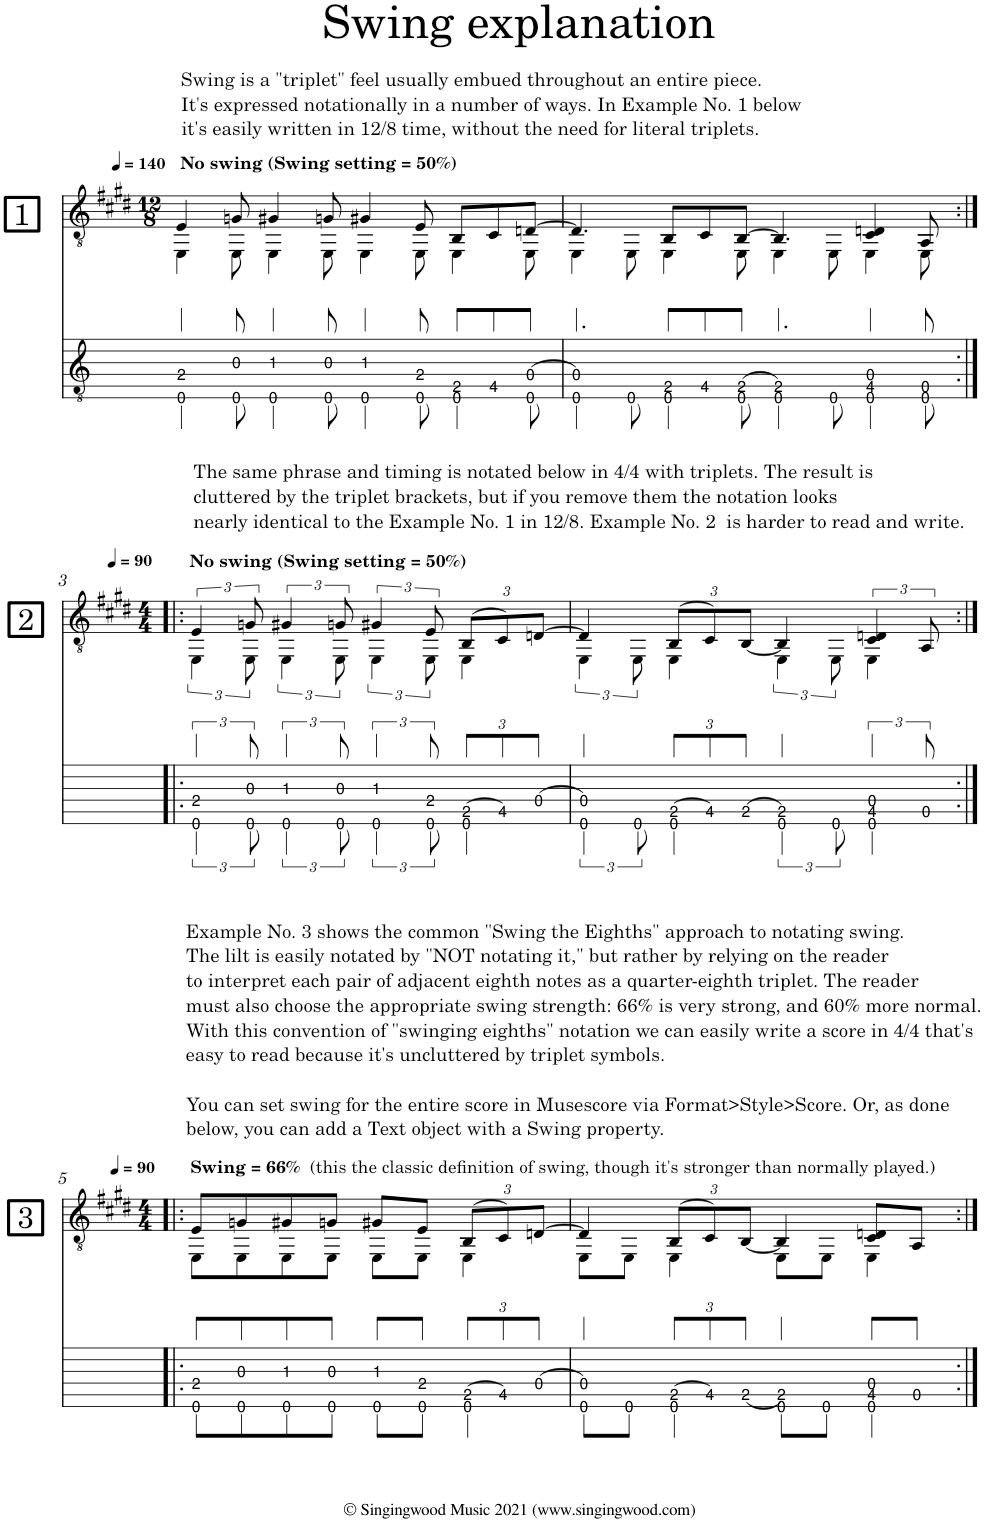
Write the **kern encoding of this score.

**kern	**kern
*part1	*part1
*staff2	*staff1
*I"Guitar	*
*stria6	*
*clefGv2	*clefGv2
*k[f#c#g#d#]	*k[f#c#g#d#]
*M12/8	*M12/8
*MM140	*MM140
=1	=1
*^	*^
!	!	!LO:TX:a:B:t=No swing (Swing setting = 50%)	!
!	!	!LO:TX:a:t=1	!
4E/	4EE\	4E/	4EE\
8Gn/	8EE\	8Gn/	8EE\
4G#X/	4EE\	4G#X/	4EE\
8Gn/	8EE\	8Gn/	8EE\
4G#X/	4EE\	4G#X/	4EE\
8E/	8EE\	8E/	8EE\
8BB/L	4EE\	8BB/L	4EE\
8C#/	.	8C#/	.
[8Dn/J	8EE\	[8Dn/J	8EE\
=2	=2	=2	=2
4.D/]	4EE\	4.D/]	4EE\
.	8EE\	.	8EE\
8BB/L	4EE\	8BB/L	4EE\
8C#/	.	8C#/	.
[8BB/J	8EE\	[8BB/J	8EE\
4.BB/]	4EE\	4.BB/]	4EE\
.	8EE\	.	8EE\
4C#/ 4Dn/	4EE\	4C#/ 4Dn/	4EE\
8AA/	8EE\	8AA/	8EE\
!!LO:LB:g=z	!!
=3:|!|:	=3:|!|:	=3:|!|:	=3:|!|:
*M4/4	*	*M4/4	*
*	*	*MM90	*
!	!	!LO:TX:a:t=2	!
!	!	!LO:TX:a:B:t=No swing (Swing setting = 50%)	!
6E/	6EE\	6E/	6EE\
12G/	12EE\	12Gn/	12EE\
6G#/	6EE\	6G#X/	6EE\
12G/	12EE\	12Gn/	12EE\
6G#/	6EE\	6G#X/	6EE\
12E/	12EE\	12E/	12EE\
*Xbrackettup	*	*Xbrackettup	*
12BB/L	4EE\	(12BB/L	4EE\
12C#/	.	12C#/)	.
[12Dn/J	.	[12Dn/J	.
=4	=4	=4	=4
*	*brackettup	*	*brackettup
4D/]	6EE\	4D/]	6EE\
.	12EE\	.	12EE\
*Xbrackettup	*	*Xbrackettup	*
12BB/L	4EE\	(12BB/L	4EE\
12C#X/	.	12C#/)	.
[12BB/J	.	[<12BB/J	.
*	*brackettup	*	*brackettup
4BB/]	6EE\	4BB/]	6EE\
.	12EE\	.	12EE\
6C#/ 6D/	4EE\	6C#/ 6Dn/	4EE\
12AA/	.	12AA/	.
!!LO:LB:g=z	!!
=5:|!|:	=5:|!|:	=5:|!|:	=5:|!|:
*M4/4	*	*M4/4	*
*	*	*MM90	*
!	!	!LO:TX:a:B:t=Swing = 66%	!
!	!	!LO:TX:a:t=(this the classic definition of swing, though it's stronger than normally played.)	!
!	!	!LO:TX:a:t=3	!
8E/L	8EE\L	8E/L	8EE\L
8G/	8EE\	8Gn/	8EE\
8G#/	8EE\	8G#X/	8EE\
8G/J	8EE\J	8Gn/J	8EE\J
8G#/L	8EE\L	8G#X/L	8EE\L
8E/J	8EE\J	8E/J	8EE\J
*Xbrackettup	*	*Xbrackettup	*
12BB/L	4EE\	(12BB/L	4EE\
12C#/	.	12C#/)	.
[12Dn/J	.	[12Dn/J	.
=6	=6	=6	=6
4D/]	8EE\L	4D/]	8EE\L
.	8EE\J	.	8EE\J
12BB/L	4EE\	(12BB/L	4EE\
12C#/	.	12C#/)	.
[<12BB/J	.	[<12BB/J	.
4BB/]	8EE\L	4BB/]	8EE\L
.	8EE\J	.	8EE\J
8C#/ 8Dn/L	4EE\	8C#/ 8Dn/L	4EE\
8AA/J	.	8AA/J	.
*v	*v	*	*
*	*v	*v
=:|!	=:|!
*-	*-
